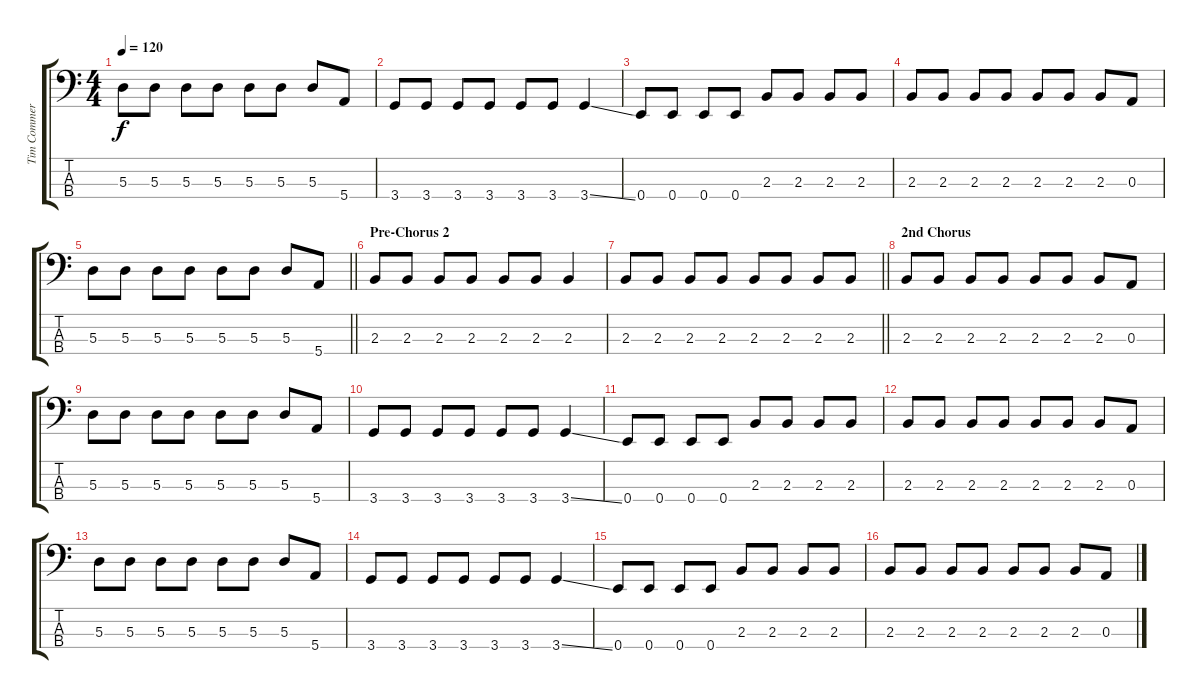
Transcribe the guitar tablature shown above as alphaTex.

\track ("Tim Commerford" "Tim Commer") {instrument electricbassfinger}
\staff {score tabs}
\tuning (G2 D2 A1 E1) {hide}
\ts (4 4)
\tempo 120
\clef f4
\ks c
5.3.8{dy f} 5.3.8 5.3.8 5.3.8 5.3.8 5.3.8 5.3.8 5.4.8 |
3.4.8 3.4.8 3.4.8 3.4.8 3.4.8 3.4.8 3.4{ss}.4 |
0.4.8 0.4.8 0.4.8 0.4.8 2.3.8 2.3.8 2.3.8 2.3.8 |
2.3.8 2.3.8 2.3.8 2.3.8 2.3.8 2.3.8 2.3.8 0.3.8 |
\barLineRight lightlight
5.3.8 5.3.8 5.3.8 5.3.8 5.3.8 5.3.8 5.3.8 5.4.8 |
\section ("" "Pre-Chorus 2")
2.3.8 2.3.8 2.3.8 2.3.8 2.3.8 2.3.8 2.3.4 |
\barLineRight lightlight
2.3.8 2.3.8 2.3.8 2.3.8 2.3.8 2.3.8 2.3.8 2.3.8 |
\section ("" "2nd Chorus")
2.3.8 2.3.8 2.3.8 2.3.8 2.3.8 2.3.8 2.3.8 0.3.8 |
5.3.8 5.3.8 5.3.8 5.3.8 5.3.8 5.3.8 5.3.8 5.4.8 |
3.4.8 3.4.8 3.4.8 3.4.8 3.4.8 3.4.8 3.4{ss}.4 |
0.4.8 0.4.8 0.4.8 0.4.8 2.3.8 2.3.8 2.3.8 2.3.8 |
2.3.8 2.3.8 2.3.8 2.3.8 2.3.8 2.3.8 2.3.8 0.3.8 |
5.3.8 5.3.8 5.3.8 5.3.8 5.3.8 5.3.8 5.3.8 5.4.8 |
3.4.8 3.4.8 3.4.8 3.4.8 3.4.8 3.4.8 3.4{ss}.4 |
0.4.8 0.4.8 0.4.8 0.4.8 2.3.8 2.3.8 2.3.8 2.3.8 |
2.3.8 2.3.8 2.3.8 2.3.8 2.3.8 2.3.8 2.3.8 0.3.8
